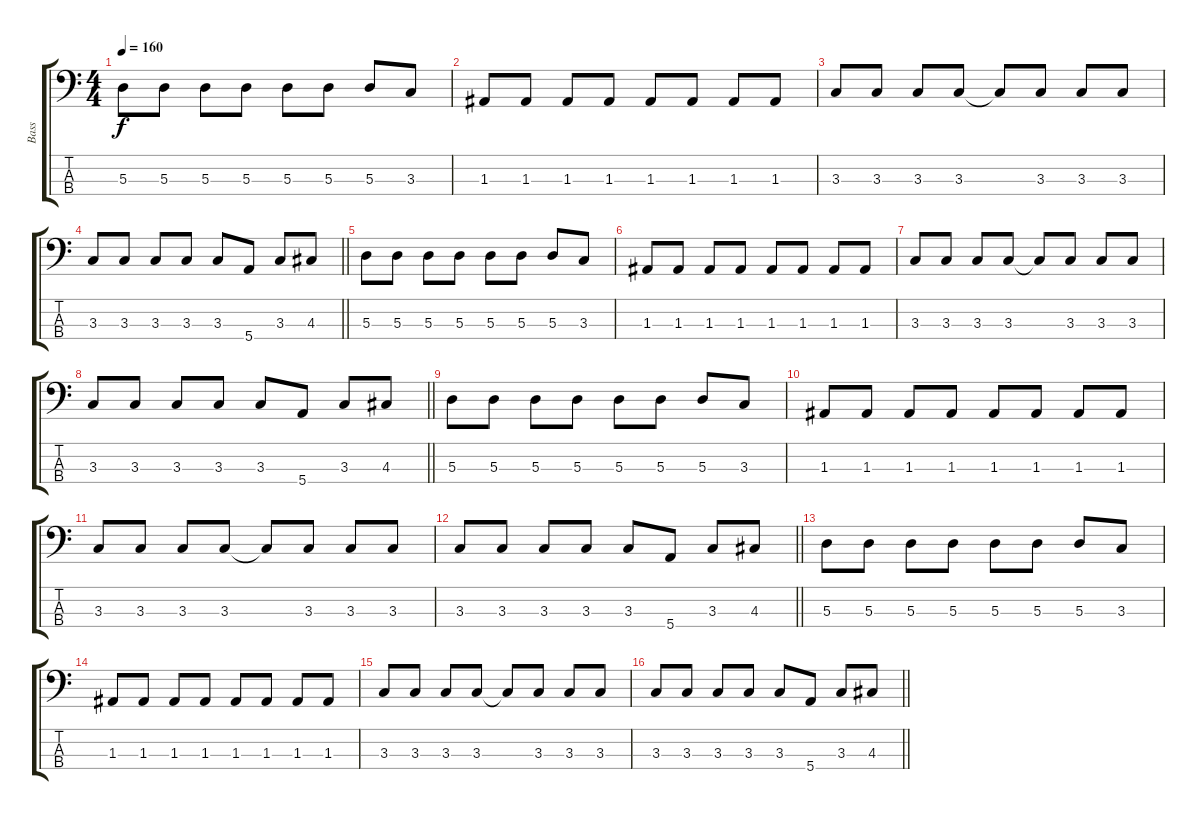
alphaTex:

\track ("Bass" "Bass") {instrument electricbasspick}
\staff {score tabs}
\tuning (G2 D2 A1 E1) {hide}
\ts (4 4)
\tempo 160
\clef f4
\ks c
5.3.8{dy f} 5.3.8 5.3.8 5.3.8 5.3.8 5.3.8 5.3.8 3.3.8 |
1.3.8 1.3.8 1.3.8 1.3.8 1.3.8 1.3.8 1.3.8 1.3.8 |
3.3.8 3.3.8 3.3.8 3.3.8 3.3{t}.8 3.3.8 3.3.8 3.3.8 |
\barLineRight lightlight
3.3.8 3.3.8 3.3.8 3.3.8 3.3.8 5.4.8 3.3.8 4.3.8 |
5.3.8 5.3.8 5.3.8 5.3.8 5.3.8 5.3.8 5.3.8 3.3.8 |
1.3.8 1.3.8 1.3.8 1.3.8 1.3.8 1.3.8 1.3.8 1.3.8 |
3.3.8 3.3.8 3.3.8 3.3.8 3.3{t}.8 3.3.8 3.3.8 3.3.8 |
\barLineRight lightlight
3.3.8 3.3.8 3.3.8 3.3.8 3.3.8 5.4.8 3.3.8 4.3.8 |
5.3.8 5.3.8 5.3.8 5.3.8 5.3.8 5.3.8 5.3.8 3.3.8 |
1.3.8 1.3.8 1.3.8 1.3.8 1.3.8 1.3.8 1.3.8 1.3.8 |
3.3.8 3.3.8 3.3.8 3.3.8 3.3{t}.8 3.3.8 3.3.8 3.3.8 |
\barLineRight lightlight
3.3.8 3.3.8 3.3.8 3.3.8 3.3.8 5.4.8 3.3.8 4.3.8 |
5.3.8 5.3.8 5.3.8 5.3.8 5.3.8 5.3.8 5.3.8 3.3.8 |
1.3.8 1.3.8 1.3.8 1.3.8 1.3.8 1.3.8 1.3.8 1.3.8 |
3.3.8 3.3.8 3.3.8 3.3.8 3.3{t}.8 3.3.8 3.3.8 3.3.8 |
\barLineRight lightlight
3.3.8 3.3.8 3.3.8 3.3.8 3.3.8 5.4.8 3.3.8 4.3.8
